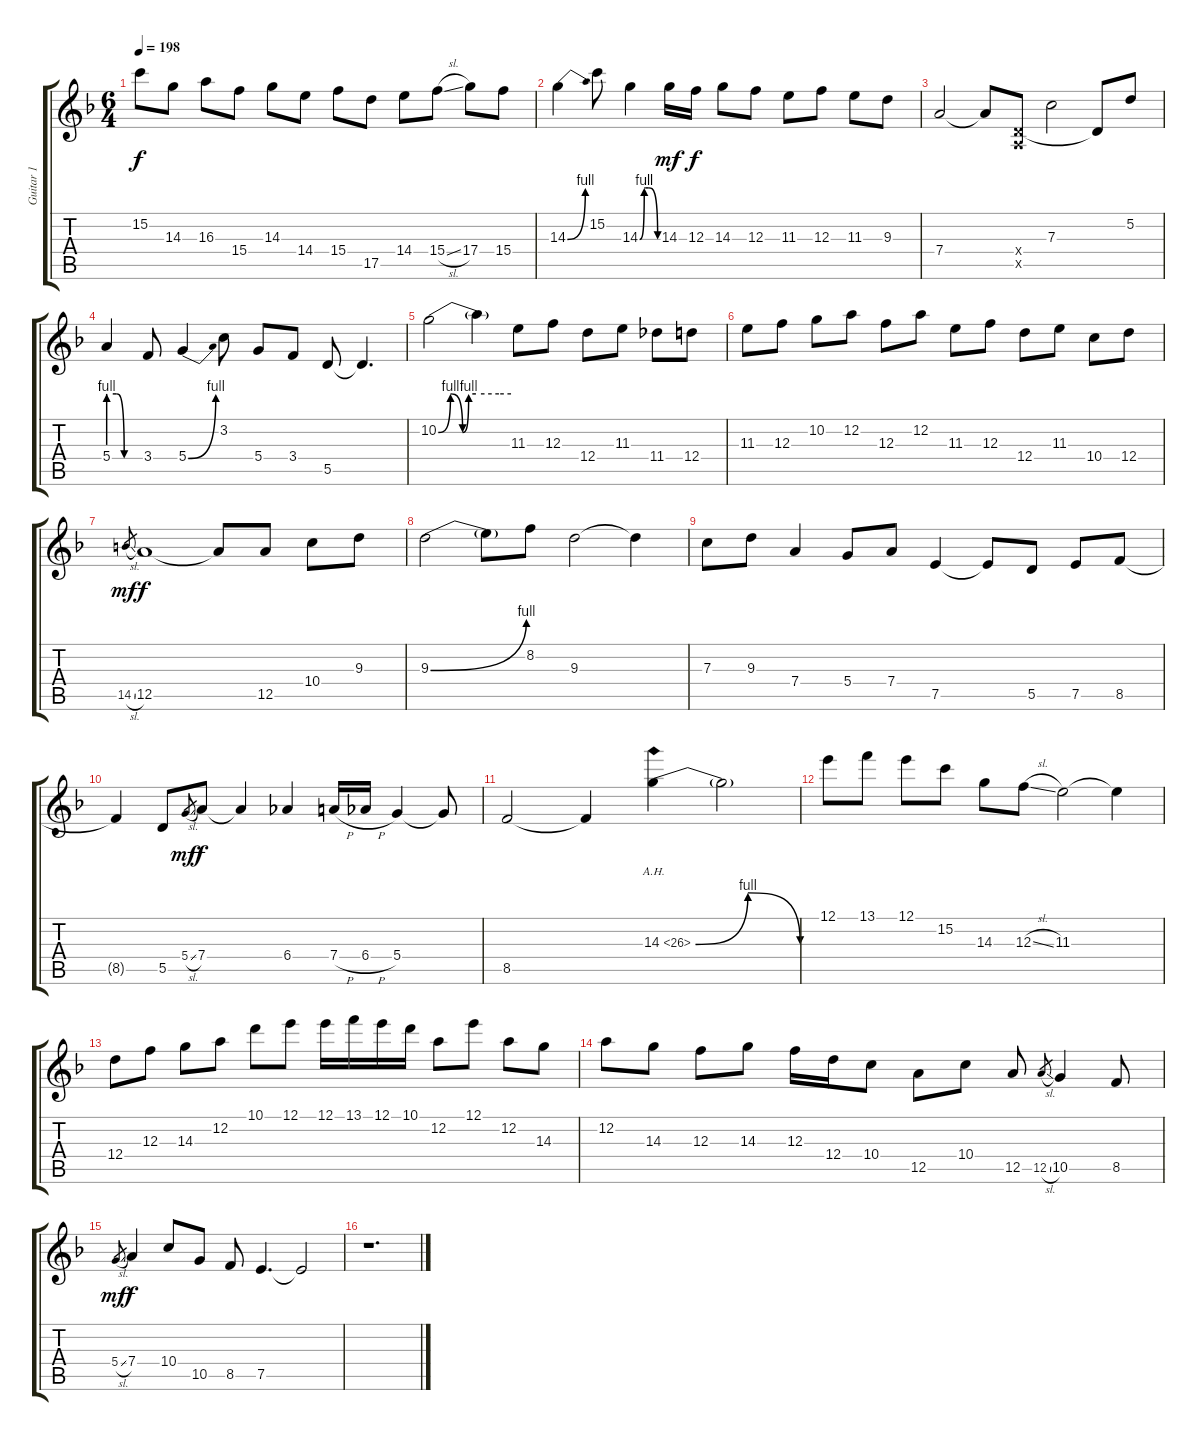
\track ("Guitar 1" "Guitar 1") {instrument distortionguitar}
\staff {score tabs}
\tuning (E4 A3 F3 D3 A2 D2) {hide}
\ts (6 4)
\tempo 198
\clef g2
\ks dminor
15.2.8{dy f} 14.3.8 16.3.8 15.4.8 14.3.8 14.4.8 15.4.8 17.5.8 14.4.8 15.4{sl}.8 17.4.8 15.4.8 |
14.3{be (bend 0 0 60 4)}.4 15.2.8 14.3{be (custom 0 0 15 4 20 4 30 4 60 0)}.4 14.3.16{dy mf} 12.3.16{dy f} 14.3.8 12.3.8 11.3.8 12.3.8 11.3.8 9.3.8 |
7.4.2 7.4{t}.8 (0.4{x} 0.5{x}).8 7.3.2 0.4{t}.8 5.2.8 |
5.4{be (custom 0 4 15 4 30 0 60 0)}.4 3.4.8 5.4{be (bend 0 0 60 4)}.4 3.2.8 5.4.8 3.4.8 5.5.8 5.5{t}.4{d} |
10.2{be (custom 0 0 10 4 20 0 25 4 31 4 50 4 60 4)}.2 10.2{t}.4 11.3.8 12.3.8 12.4.8 11.3.8 11.4.8 12.4.8 |
11.3.8 12.3.8 10.2.8 12.2.8 12.3.8 12.2.8 11.3.8 12.3.8 12.4.8 11.3.8 10.4.8 12.4.8 |
14.5{sl}.8{gr dy mf} 12.5.1{dy f} 12.5{t}.8 12.5.8 10.4.8 9.3.8 |
9.3{be (bend 0 0 60 4)}.2 9.3{t}.8 8.2.8 9.3.2 9.3{t}.4 |
7.3.8 9.3.8 7.4.4 5.4.8 7.4.8 7.5.4 7.5{t}.8 5.5.8 7.5.8 8.5.8 |
8.5{t}.4 5.5.8 5.4{sl}.8{gr dy mf} 7.4.8{dy f} 7.4{t}.4 6.4.4 7.4{h}.16 6.4{h}.16 5.4.4 5.4{t}.8 |
8.5.2 8.5{t}.4 14.3{be (bendrelease 0 0 15 4 45 4 60 0) ah 12}.4 14.3{t}.2 |
12.1.8 13.1.8 12.1.8 15.2.8 14.3.8 12.3{sl}.8 11.3.2 11.3{t}.4 |
12.4.8 12.3.8 14.3.8 12.2.8 10.1.8 12.1.8 12.1.16 13.1.16 12.1.16 10.1.16 12.2.8 12.1.8 12.2.8 14.3.8 |
12.2.8 14.3.8 12.3.8 14.3.8 12.3.16 12.4.16 10.4.8 12.5.8 10.4.8 12.5.8 12.5{sl}.8{gr} 10.5.4 8.5.8 |
5.4{sl}.8{gr dy mf} 7.4.4{dy f} 10.4.8 10.5.8 8.5.8 7.5.4{d} 7.5{t}.2 |
r.1{d}
